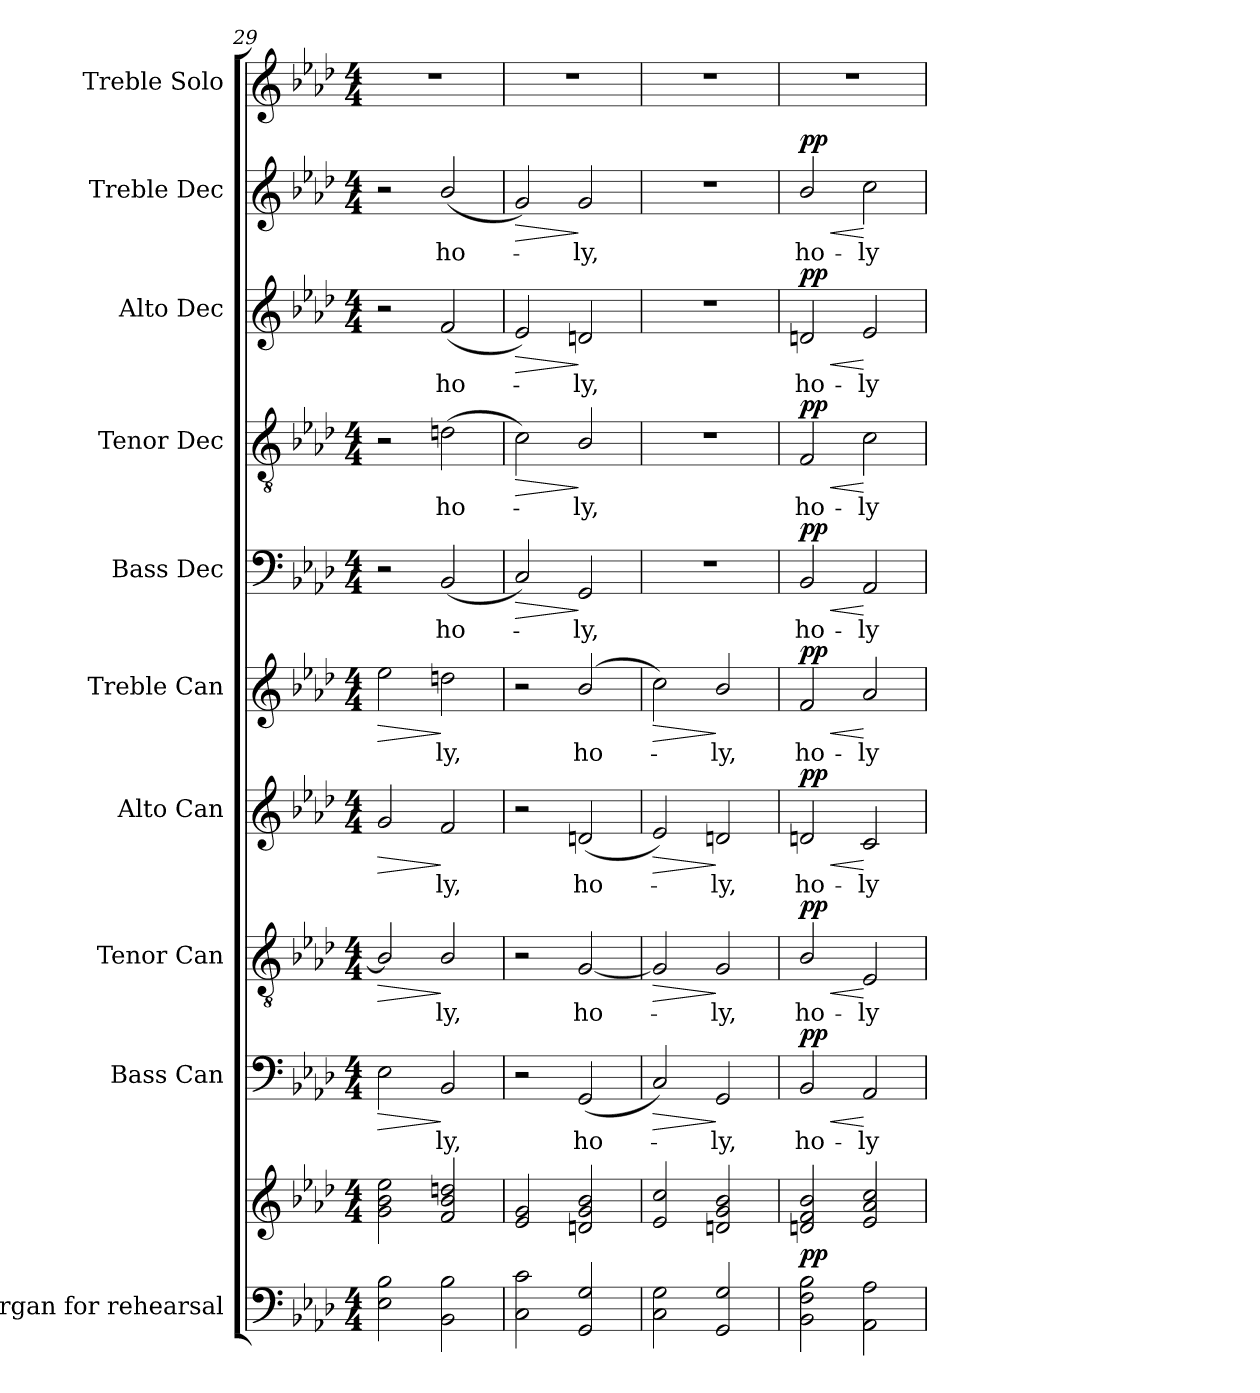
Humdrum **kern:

**kern	**kern	**dynam	**kern	**text	**dynam	**kern	**text	**dynam	**kern	**text	**dynam	**kern	**text	**dynam	**kern	**text	**dynam	**kern	**text	**dynam	**kern	**text	**dynam	**kern	**text	**dynam	**kern
*part10	*part10	*part10	*part9	*part9	*part9	*part8	*part8	*part8	*part7	*part7	*part7	*part6	*part6	*part6	*part5	*part5	*part5	*part4	*part4	*part4	*part3	*part3	*part3	*part2	*part2	*part2	*part1
*staff11	*staff10	*staff10/11	*staff9	*staff9	*staff9	*staff8	*staff8	*staff8	*staff7	*staff7	*staff7	*staff6	*staff6	*staff6	*staff5	*staff5	*staff5	*staff4	*staff4	*staff4	*staff3	*staff3	*staff3	*staff2	*staff2	*staff2	*staff1
*I"Organ for  rehearsal	*	*	*I"Bass Can	*	*	*I"Tenor Can	*	*	*I"Alto Can	*	*	*I"Treble Can	*	*	*I"Bass Dec	*	*	*I"Tenor Dec	*	*	*I"Alto Dec	*	*	*I"Treble Dec	*	*	*I"Treble Solo
*I'Org.	*	*	*I'B.	*	*	*I'T.	*	*	*I'A.	*	*	*I'Tr.	*	*	*I'B.	*	*	*I'T.	*	*	*I'A.	*	*	*I'Tr.	*	*	*I'Tr. Solo
*clefF4	*clefG2	*	*clefF4	*	*	*clefGv2	*	*	*clefG2	*	*	*clefG2	*	*	*clefF4	*	*	*clefGv2	*	*	*clefG2	*	*	*clefG2	*	*	*clefG2
*	*	*	*	*	*	*ITrd7c12	*	*	*	*	*	*	*	*	*	*	*	*ITrd7c12	*	*	*	*	*	*	*	*	*
*k[b-e-a-d-]	*k[b-e-a-d-]	*	*k[b-e-a-d-]	*	*	*k[b-e-a-d-]	*	*	*k[b-e-a-d-]	*	*	*k[b-e-a-d-]	*	*	*k[b-e-a-d-]	*	*	*k[b-e-a-d-]	*	*	*k[b-e-a-d-]	*	*	*k[b-e-a-d-]	*	*	*k[b-e-a-d-]
*A-:	*A-:	*	*A-:	*	*	*A-:	*	*	*A-:	*	*	*A-:	*	*	*A-:	*	*	*A-:	*	*	*A-:	*	*	*A-:	*	*	*A-:
*M4/4	*M4/4	*	*M4/4	*	*	*M4/4	*	*	*M4/4	*	*	*M4/4	*	*	*M4/4	*	*	*M4/4	*	*	*M4/4	*	*	*M4/4	*	*	*M4/4
=29	=29	=29	=29	=29	=29	=29	=29	=29	=29	=29	=29	=29	=29	=29	=29	=29	=29	=29	=29	=29	=29	=29	=29	=29	=29	=29	=29
!	!	!	!	!	!LO:HP:b	!	!	!LO:HP:b	!	!	!LO:HP:b	!	!	!LO:HP:b	!	!	!	!	!	!	!	!	!	!	!	!	!
2E-i\ 2B-i	2gi\ 2b-i 2ee-i	.	2E-i\	.	>	2BB-i/]	.	>	2gi/	.	>	2ee-i\	.	>	2r	.	.	2r	.	.	2r	.	.	2r	.	.	1r
!	!	!	!	!LO:LY:b:color=#000000	!	!	!	!	!	!	!	!	!	!	!	!	!	!	!	!	!	!	!	!	!	!	!
!	!	!	!	!	!	!	!LO:LY:b:color=#000000	!	!	!	!	!	!	!	!	!	!	!	!	!	!	!	!	!	!	!	!
!	!	!	!	!	!	!	!	!	!	!LO:LY:b:color=#000000	!	!	!	!	!	!	!	!	!	!	!	!	!	!	!	!	!
!	!	!	!	!	!	!	!	!	!	!	!	!	!LO:LY:b:color=#000000	!	!	!	!	!	!	!	!	!	!	!	!	!	!
!	!	!	!	!	!	!	!	!	!	!	!	!	!	!	!	!LO:LY:b:color=#000000	!	!	!	!	!	!	!	!	!	!	!
!	!	!	!	!	!	!	!	!	!	!	!	!	!	!	!	!	!	!	!LO:LY:b:color=#000000	!	!	!	!	!	!	!	!
!	!	!	!	!	!	!	!	!	!	!	!	!	!	!	!	!	!	!	!	!	!	!LO:LY:b:color=#000000	!	!	!	!	!
!	!	!	!	!	!	!	!	!	!	!	!	!	!	!	!	!	!	!	!	!	!	!	!	!	!LO:LY:b:color=#000000	!	!
2BB-i\ 2B-i	2fi/ 2b-i 2ddni	.	2BB-i/	-ly,	]	2BB-i/	-ly,	]	2fi/	-ly,	]	2ddni\	-ly,	]	(2BB-i/	ho-	.	(2Dni\	ho-	.	(2fi/	ho-	.	(2b-i/	ho-	.	.
=30	=30	=30	=30	=30	=30	=30	=30	=30	=30	=30	=30	=30	=30	=30	=30	=30	=30	=30	=30	=30	=30	=30	=30	=30	=30	=30	=30
!	!	!	!	!	!	!	!	!	!	!	!	!	!	!	!	!	!LO:HP:b	!	!	!LO:HP:b	!	!	!LO:HP:b	!	!	!LO:HP:b	!
2Ci\ 2ci	2e-i/ 2gi	.	2r	.	.	2r	.	.	2r	.	.	2r	.	.	2Ci/)	.	>	2Ci\)	.	>	2e-i/)	.	>	2gi/)	.	>	1r
!	!	!	!	!LO:LY:b:color=#000000	!	!	!	!	!	!	!	!	!	!	!	!	!	!	!	!	!	!	!	!	!	!	!
!	!	!	!	!	!	!	!LO:LY:b:color=#000000	!	!	!	!	!	!	!	!	!	!	!	!	!	!	!	!	!	!	!	!
!	!	!	!	!	!	!	!	!	!	!LO:LY:b:color=#000000	!	!	!	!	!	!	!	!	!	!	!	!	!	!	!	!	!
!	!	!	!	!	!	!	!	!	!	!	!	!	!LO:LY:b:color=#000000	!	!	!	!	!	!	!	!	!	!	!	!	!	!
!	!	!	!	!	!	!	!	!	!	!	!	!	!	!	!	!LO:LY:b:color=#000000	!	!	!	!	!	!	!	!	!	!	!
!	!	!	!	!	!	!	!	!	!	!	!	!	!	!	!	!	!	!	!LO:LY:b:color=#000000	!	!	!	!	!	!	!	!
!	!	!	!	!	!	!	!	!	!	!	!	!	!	!	!	!	!	!	!	!	!	!LO:LY:b:color=#000000	!	!	!	!	!
!	!	!	!	!	!	!	!	!	!	!	!	!	!	!	!	!	!	!	!	!	!	!	!	!	!LO:LY:b:color=#000000	!	!
2GGi/ 2Gi	2dni/ 2gi 2b-i	.	(2GGi/	ho-	.	[2GGi/	ho-	.	(2dni/	ho-	.	(2b-i/	ho-	.	2GGi/	-ly,	]	2BB-i/	-ly,	]	2dni/	-ly,	]	2gi/	-ly,	]	.
=31	=31	=31	=31	=31	=31	=31	=31	=31	=31	=31	=31	=31	=31	=31	=31	=31	=31	=31	=31	=31	=31	=31	=31	=31	=31	=31	=31
!	!	!	!	!	!LO:HP:b	!	!	!LO:HP:b	!	!	!LO:HP:b	!	!	!LO:HP:b	!	!	!	!	!	!	!	!	!	!	!	!	!
2Ci\ 2Gi	2e-i/ 2cci	.	2Ci/)	.	>	2GGi/]	.	>	2e-i/)	.	>	2cci\)	.	>	1r	.	.	1r	.	.	1r	.	.	1r	.	.	1r
!	!	!	!	!LO:LY:b:color=#000000	!	!	!	!	!	!	!	!	!	!	!	!	!	!	!	!	!	!	!	!	!	!	!
!	!	!	!	!	!	!	!LO:LY:b:color=#000000	!	!	!	!	!	!	!	!	!	!	!	!	!	!	!	!	!	!	!	!
!	!	!	!	!	!	!	!	!	!	!LO:LY:b:color=#000000	!	!	!	!	!	!	!	!	!	!	!	!	!	!	!	!	!
!	!	!	!	!	!	!	!	!	!	!	!	!	!LO:LY:b:color=#000000	!	!	!	!	!	!	!	!	!	!	!	!	!	!
2GGi/ 2Gi	2dni/ 2gi 2b-i	.	2GGi/	-ly,	]	2GGi/	-ly,	]	2dni/	-ly,	]	2b-i/	-ly,	]	.	.	.	.	.	.	.	.	.	.	.	.	.
=32	=32	=32	=32	=32	=32	=32	=32	=32	=32	=32	=32	=32	=32	=32	=32	=32	=32	=32	=32	=32	=32	=32	=32	=32	=32	=32	=32
!	!	!	!	!LO:LY:b:color=#000000	!LO:HP:b	!	!	!	!	!	!	!	!	!	!	!	!	!	!	!	!	!	!	!	!	!	!
!	!	!	!	!	!	!	!LO:LY:b:color=#000000	!LO:HP:b	!	!	!	!	!	!	!	!	!	!	!	!	!	!	!	!	!	!	!
!	!	!	!	!	!	!	!	!	!	!LO:LY:b:color=#000000	!LO:HP:b	!	!	!	!	!	!	!	!	!	!	!	!	!	!	!	!
!	!	!	!	!	!	!	!	!	!	!	!	!	!LO:LY:b:color=#000000	!LO:HP:b	!	!	!	!	!	!	!	!	!	!	!	!	!
!	!	!	!	!	!	!	!	!	!	!	!	!	!	!	!	!LO:LY:b:color=#000000	!LO:HP:b	!	!	!	!	!	!	!	!	!	!
!	!	!	!	!	!	!	!	!	!	!	!	!	!	!	!	!	!	!	!LO:LY:b:color=#000000	!LO:HP:b	!	!	!	!	!	!	!
!	!	!	!	!	!	!	!	!	!	!	!	!	!	!	!	!	!	!	!	!	!	!LO:LY:b:color=#000000	!LO:HP:b	!	!	!	!
!	!	!	!	!	!	!	!	!	!	!	!	!	!	!	!	!	!	!	!	!	!	!	!	!	!LO:LY:b:color=#000000	!LO:HP:b	!
2BB-i\ 2Fi 2B-i	2dni/ 2fi 2b-i	pp	2BB-i/	ho-	< pp	2BB-i/	ho-	< pp	2dni/	ho-	< pp	2fi/	ho-	< pp	2BB-i/	ho-	< pp	2FFi/	ho-	< pp	2dni/	ho-	< pp	2b-i/	ho-	< pp	1r
!	!	!	!	!LO:LY:b:color=#000000	!	!	!	!	!	!	!	!	!	!	!	!	!	!	!	!	!	!	!	!	!	!	!
!	!	!	!	!	!	!	!LO:LY:b:color=#000000	!	!	!	!	!	!	!	!	!	!	!	!	!	!	!	!	!	!	!	!
!	!	!	!	!	!	!	!	!	!	!LO:LY:b:color=#000000	!	!	!	!	!	!	!	!	!	!	!	!	!	!	!	!	!
!	!	!	!	!	!	!	!	!	!	!	!	!	!LO:LY:b:color=#000000	!	!	!	!	!	!	!	!	!	!	!	!	!	!
!	!	!	!	!	!	!	!	!	!	!	!	!	!	!	!	!LO:LY:b:color=#000000	!	!	!	!	!	!	!	!	!	!	!
!	!	!	!	!	!	!	!	!	!	!	!	!	!	!	!	!	!	!	!LO:LY:b:color=#000000	!	!	!	!	!	!	!	!
!	!	!	!	!	!	!	!	!	!	!	!	!	!	!	!	!	!	!	!	!	!	!LO:LY:b:color=#000000	!	!	!	!	!
!	!	!	!	!	!	!	!	!	!	!	!	!	!	!	!	!	!	!	!	!	!	!	!	!	!LO:LY:b:color=#000000	!	!
2AA-i\ 2A-i	2e-i/ 2a-i 2cci	.	2AA-i/	-ly	[	2EE-i/	-ly	[	2ci/	-ly	[	2a-i/	-ly	[	2AA-i/	-ly	[	2Ci\	-ly	[	2e-i/	-ly	[	2cci\	-ly	[	.
=	=	=	=	=	=	=	=	=	=	=	=	=	=	=	=	=	=	=	=	=	=	=	=	=	=	=	=
*-	*-	*-	*-	*-	*-	*-	*-	*-	*-	*-	*-	*-	*-	*-	*-	*-	*-	*-	*-	*-	*-	*-	*-	*-	*-	*-	*-
